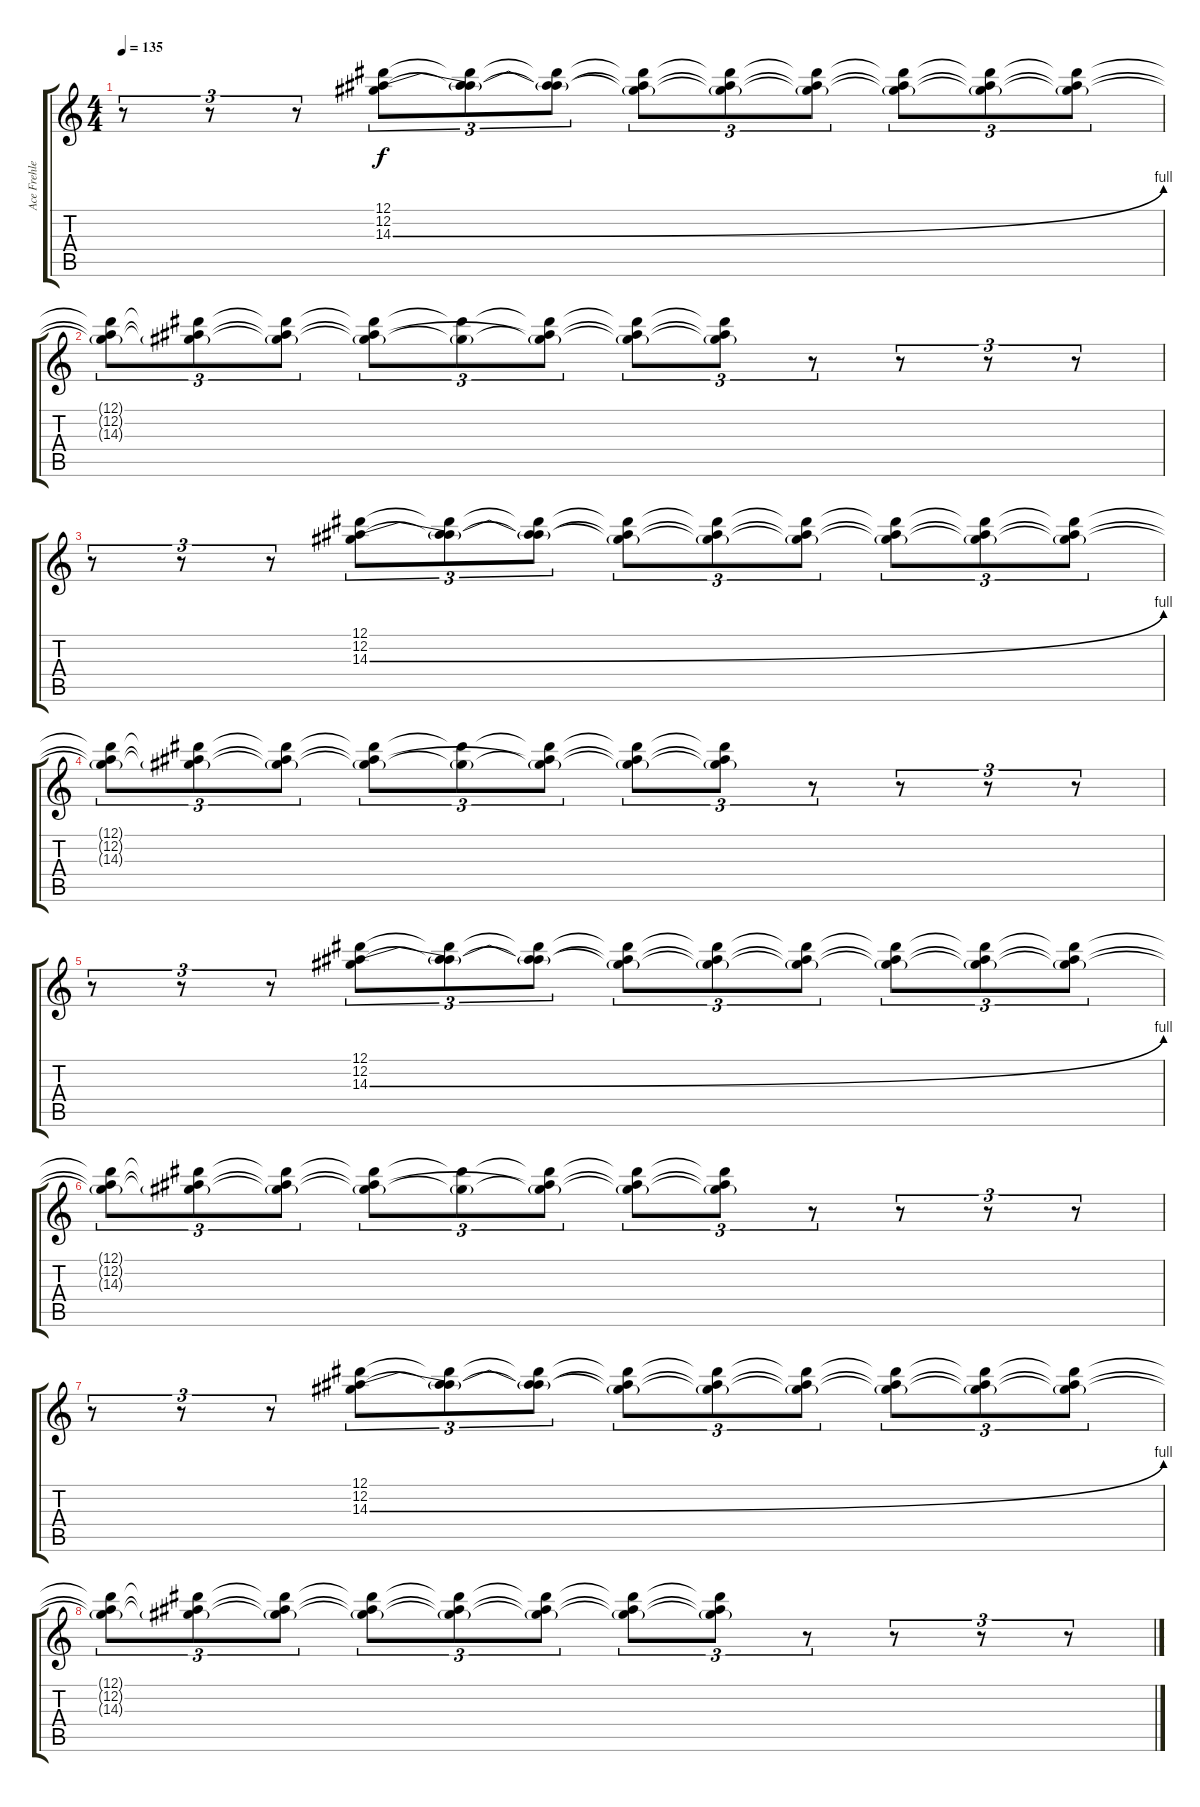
\track ("Ace Frehley" "Ace Frehle") {instrument distortionguitar}
\staff {score tabs}
\tuning (Eb4 Bb3 Gb3 Db3 Ab2 Eb2) {hide}
\ts (4 4)
\tempo 135
\clef g2
\ks c
r.8{tu (3 2) dy f} r.8{tu (3 2)} r.8{tu (3 2)} (12.1 12.2 14.3{be (bend 0 0 60 4)}).8{tu (3 2)} (12.1{t} 12.2{t} 14.3{t}).8{tu (3 2)} (12.1{t} 12.2{t} 14.3{t}).8{tu (3 2)} (12.1{t} 12.2{t} 14.3{t}).8{tu (3 2)} (12.1{t} 12.2{t} 14.3{t}).8{tu (3 2)} (12.1{t} 12.2{t} 14.3{t}).8{tu (3 2)} (12.1{t} 12.2{t} 14.3{t}).8{tu (3 2)} (12.1{t} 12.2{t} 14.3{t}).8{tu (3 2)} (12.1{t} 12.2{t} 14.3{t}).8{tu (3 2)} |
(12.1{t} 12.2{t} 14.3{t}).8{tu (3 2)} (12.1{t} 12.2{t} 14.3{t}).8{tu (3 2)} (12.1{t} 12.2{t} 14.3{t}).8{tu (3 2)} (12.1{t} 12.2{t} 14.3{t}).8{tu (3 2)} (12.1{t} 14.3{t}).8{tu (3 2)} (12.1{t} 12.2{t} 14.3{t}).8{tu (3 2)} (12.1{t} 12.2{t} 14.3{t}).8{tu (3 2)} (12.1{t} 12.2{t} 14.3{t}).8{tu (3 2)} r.8{tu (3 2)} r.8{tu (3 2)} r.8{tu (3 2)} r.8{tu (3 2)} |
r.8{tu (3 2)} r.8{tu (3 2)} r.8{tu (3 2)} (12.1 12.2 14.3{be (bend 0 0 60 4)}).8{tu (3 2)} (12.1{t} 12.2{t} 14.3{t}).8{tu (3 2)} (12.1{t} 12.2{t} 14.3{t}).8{tu (3 2)} (12.1{t} 12.2{t} 14.3{t}).8{tu (3 2)} (12.1{t} 12.2{t} 14.3{t}).8{tu (3 2)} (12.1{t} 12.2{t} 14.3{t}).8{tu (3 2)} (12.1{t} 12.2{t} 14.3{t}).8{tu (3 2)} (12.1{t} 12.2{t} 14.3{t}).8{tu (3 2)} (12.1{t} 12.2{t} 14.3{t}).8{tu (3 2)} |
(12.1{t} 12.2{t} 14.3{t}).8{tu (3 2)} (12.1{t} 12.2{t} 14.3{t}).8{tu (3 2)} (12.1{t} 12.2{t} 14.3{t}).8{tu (3 2)} (12.1{t} 12.2{t} 14.3{t}).8{tu (3 2)} (12.1{t} 14.3{t}).8{tu (3 2)} (12.1{t} 12.2{t} 14.3{t}).8{tu (3 2)} (12.1{t} 12.2{t} 14.3{t}).8{tu (3 2)} (12.1{t} 12.2{t} 14.3{t}).8{tu (3 2)} r.8{tu (3 2)} r.8{tu (3 2)} r.8{tu (3 2)} r.8{tu (3 2)} |
r.8{tu (3 2)} r.8{tu (3 2)} r.8{tu (3 2)} (12.1 12.2 14.3{be (bend 0 0 60 4)}).8{tu (3 2)} (12.1{t} 12.2{t} 14.3{t}).8{tu (3 2)} (12.1{t} 12.2{t} 14.3{t}).8{tu (3 2)} (12.1{t} 12.2{t} 14.3{t}).8{tu (3 2)} (12.1{t} 12.2{t} 14.3{t}).8{tu (3 2)} (12.1{t} 12.2{t} 14.3{t}).8{tu (3 2)} (12.1{t} 12.2{t} 14.3{t}).8{tu (3 2)} (12.1{t} 12.2{t} 14.3{t}).8{tu (3 2)} (12.1{t} 12.2{t} 14.3{t}).8{tu (3 2)} |
(12.1{t} 12.2{t} 14.3{t}).8{tu (3 2)} (12.1{t} 12.2{t} 14.3{t}).8{tu (3 2)} (12.1{t} 12.2{t} 14.3{t}).8{tu (3 2)} (12.1{t} 12.2{t} 14.3{t}).8{tu (3 2)} (12.1{t} 14.3{t}).8{tu (3 2)} (12.1{t} 12.2{t} 14.3{t}).8{tu (3 2)} (12.1{t} 12.2{t} 14.3{t}).8{tu (3 2)} (12.1{t} 12.2{t} 14.3{t}).8{tu (3 2)} r.8{tu (3 2)} r.8{tu (3 2)} r.8{tu (3 2)} r.8{tu (3 2)} |
r.8{tu (3 2)} r.8{tu (3 2)} r.8{tu (3 2)} (12.1 12.2 14.3{be (bend 0 0 60 4)}).8{tu (3 2)} (12.1{t} 12.2{t} 14.3{t}).8{tu (3 2)} (12.1{t} 12.2{t} 14.3{t}).8{tu (3 2)} (12.1{t} 12.2{t} 14.3{t}).8{tu (3 2)} (12.1{t} 12.2{t} 14.3{t}).8{tu (3 2)} (12.1{t} 12.2{t} 14.3{t}).8{tu (3 2)} (12.1{t} 12.2{t} 14.3{t}).8{tu (3 2)} (12.1{t} 12.2{t} 14.3{t}).8{tu (3 2)} (12.1{t} 12.2{t} 14.3{t}).8{tu (3 2)} |
(12.1{t} 12.2{t} 14.3{t}).8{tu (3 2)} (12.1{t} 12.2{t} 14.3{t}).8{tu (3 2)} (12.1{t} 12.2{t} 14.3{t}).8{tu (3 2)} (12.1{t} 12.2{t} 14.3{t}).8{tu (3 2)} (12.1{t} 12.2{t} 14.3{t}).8{tu (3 2)} (12.1{t} 12.2{t} 14.3{t}).8{tu (3 2)} (12.1{t} 12.2{t} 14.3{t}).8{tu (3 2)} (12.1{t} 12.2{t} 14.3{t}).8{tu (3 2)} r.8{tu (3 2)} r.8{tu (3 2)} r.8{tu (3 2)} r.8{tu (3 2)}
